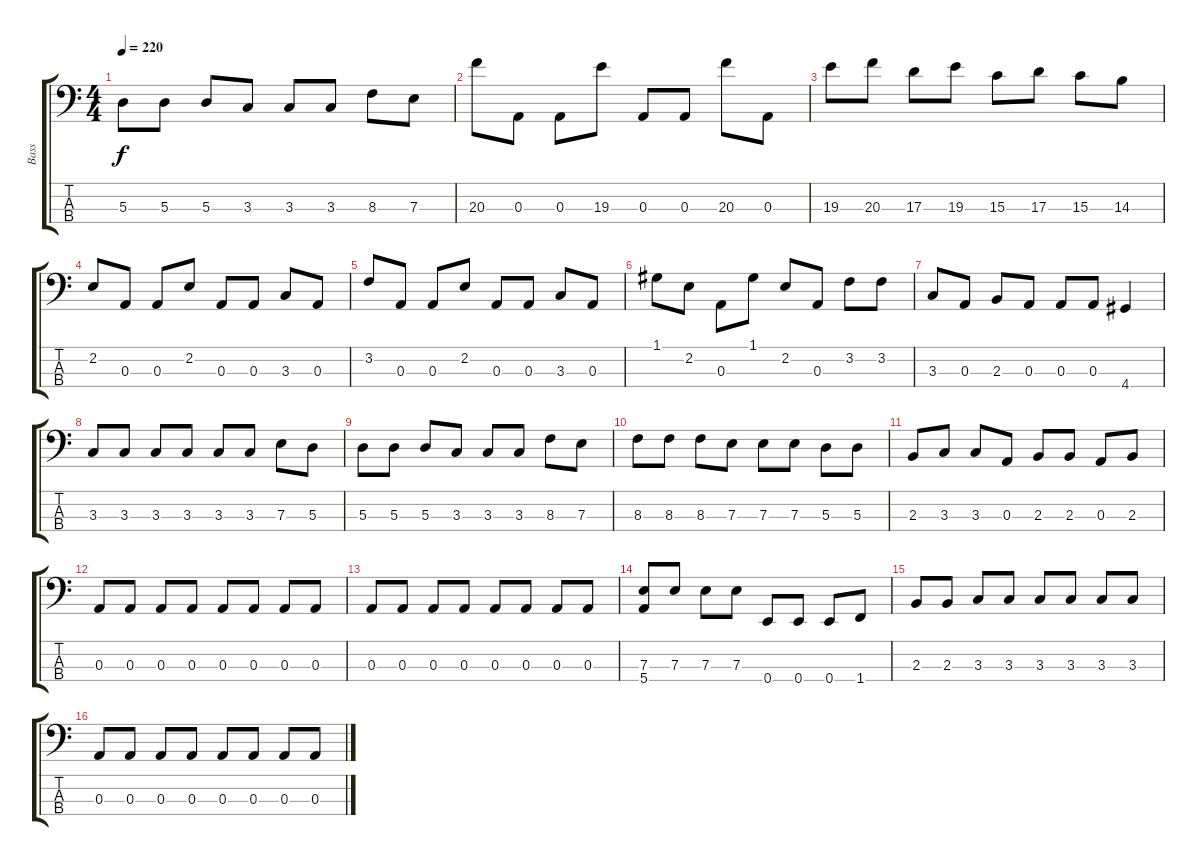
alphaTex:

\track ("Bass" "Bass") {instrument electricbasspick}
\staff {score tabs}
\tuning (G2 D2 A1 E1) {hide}
\ts (4 4)
\tempo 220
\clef f4
\ks c
5.3.8{dy f} 5.3.8 5.3.8 3.3.8 3.3.8 3.3.8 8.3.8 7.3.8 |
20.3.8 0.3.8 0.3.8 19.3.8 0.3.8 0.3.8 20.3.8 0.3.8 |
19.3.8 20.3.8 17.3.8 19.3.8 15.3.8 17.3.8 15.3.8 14.3.8 |
2.2.8 0.3.8 0.3.8 2.2.8 0.3.8 0.3.8 3.3.8 0.3.8 |
3.2.8 0.3.8 0.3.8 2.2.8 0.3.8 0.3.8 3.3.8 0.3.8 |
1.1.8 2.2.8 0.3.8 1.1.8 2.2.8 0.3.8 3.2.8 3.2.8 |
3.3.8 0.3.8 2.3.8 0.3.8 0.3.8 0.3.8 4.4.4 |
3.3.8 3.3.8 3.3.8 3.3.8 3.3.8 3.3.8 7.3.8 5.3.8 |
5.3.8 5.3.8 5.3.8 3.3.8 3.3.8 3.3.8 8.3.8 7.3.8 |
8.3.8 8.3.8 8.3.8 7.3.8 7.3.8 7.3.8 5.3.8 5.3.8 |
2.3.8 3.3.8 3.3.8 0.3.8 2.3.8 2.3.8 0.3.8 2.3.8 |
0.3.8 0.3.8 0.3.8 0.3.8 0.3.8 0.3.8 0.3.8 0.3.8 |
0.3.8 0.3.8 0.3.8 0.3.8 0.3.8 0.3.8 0.3.8 0.3.8 |
(7.3 5.4).8 7.3.8 7.3.8 7.3.8 0.4.8 0.4.8 0.4.8 1.4.8 |
2.3.8 2.3.8 3.3.8 3.3.8 3.3.8 3.3.8 3.3.8 3.3.8 |
0.3.8 0.3.8 0.3.8 0.3.8 0.3.8 0.3.8 0.3.8 0.3.8
